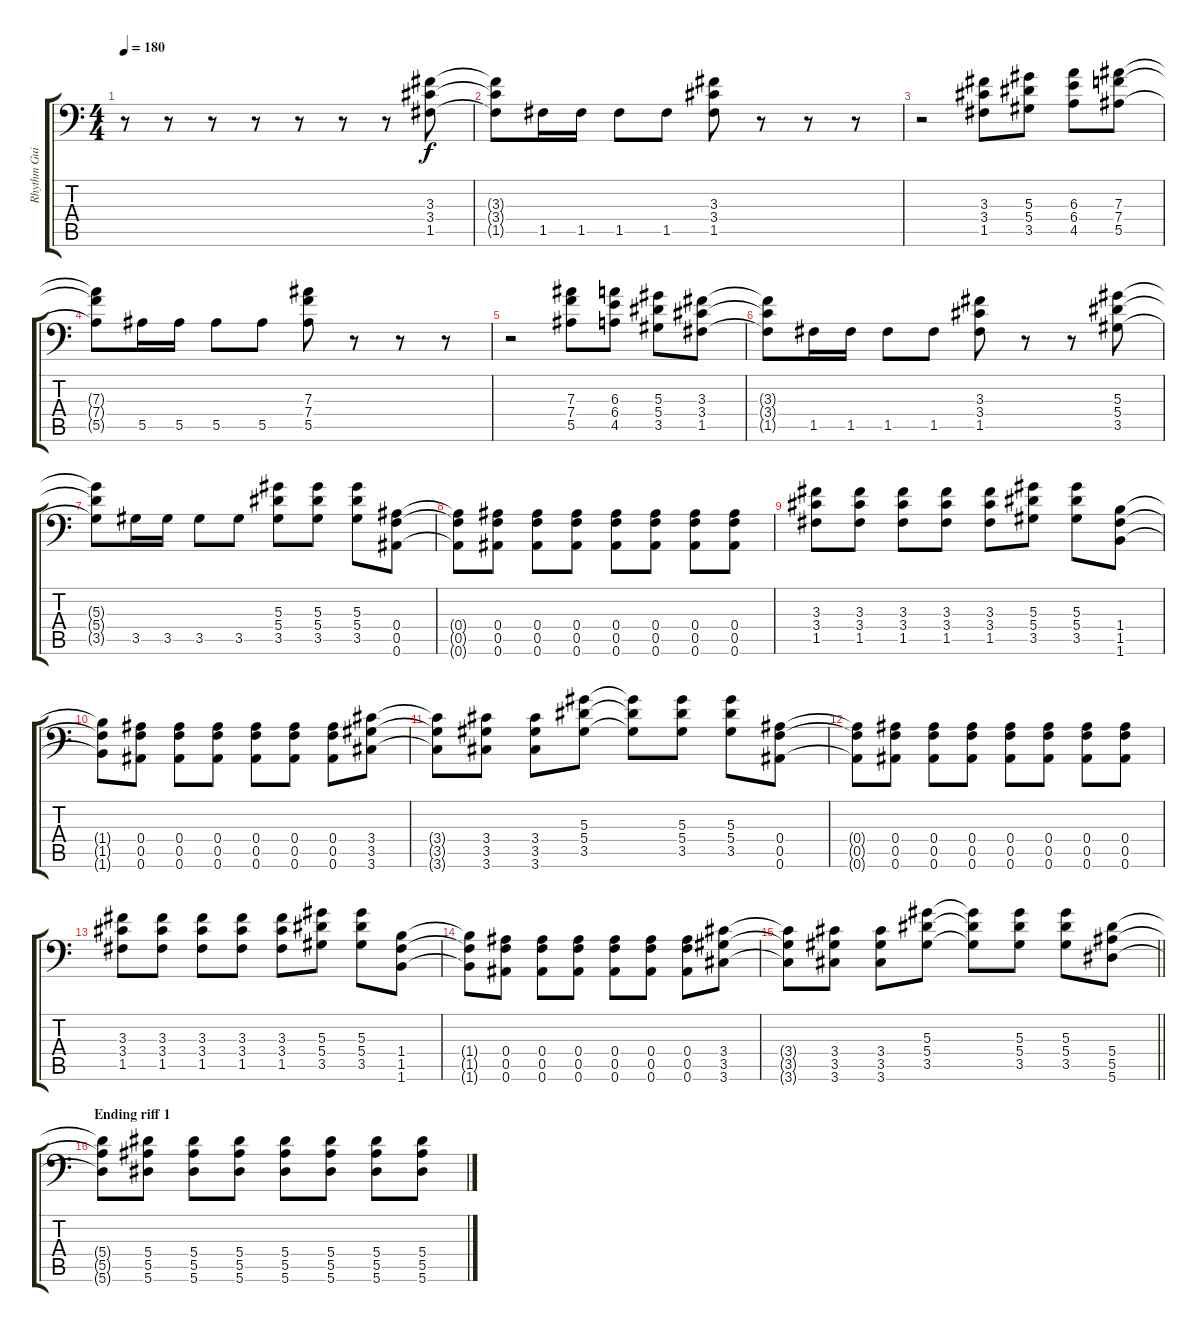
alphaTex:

\track ("Rhythm Guitar 2" "Rhythm Gui") {instrument distortionguitar}
\staff {score tabs}
\tuning (C4 G3 Eb3 Bb2 F2 Bb1) {hide}
\ts (4 4)
\tempo 180
\clef f4
\ks c
r.8{dy f} r.8 r.8 r.8 r.8 r.8 r.8 (3.3 3.4 1.5).8 |
(3.3{t} 3.4{t} 1.5{t}).8 1.5.16 1.5.16 1.5.8 1.5.8 (3.3 3.4 1.5).8 r.8 r.8 r.8 |
r.2 (3.3 3.4 1.5).8 (5.3 5.4 3.5).8 (6.3 6.4 4.5).8 (7.3 7.4 5.5).8 |
(7.3{t} 7.4{t} 5.5{t}).8 5.5.16 5.5.16 5.5.8 5.5.8 (7.3 7.4 5.5).8 r.8 r.8 r.8 |
r.2 (7.3 7.4 5.5).8 (6.3 6.4 4.5).8 (5.3 5.4 3.5).8 (3.3 3.4 1.5).8 |
(3.3{t} 3.4{t} 1.5{t}).8 1.5.16 1.5.16 1.5.8 1.5.8 (3.3 3.4 1.5).8 r.8 r.8 (5.3 5.4 3.5).8 |
(5.3{t} 5.4{t} 3.5{t}).8 3.5.16 3.5.16 3.5.8 3.5.8 (5.3 5.4 3.5).8 (5.3 5.4 3.5).8 (5.3 5.4 3.5).8 (0.4 0.5 0.6).8 |
(0.4{t} 0.5{t} 0.6{t}).8 (0.4 0.5 0.6).8 (0.4 0.5 0.6).8 (0.4 0.5 0.6).8 (0.4 0.5 0.6).8 (0.4 0.5 0.6).8 (0.4 0.5 0.6).8 (0.4 0.5 0.6).8 |
(3.3 3.4 1.5).8 (3.3 3.4 1.5).8 (3.3 3.4 1.5).8 (3.3 3.4 1.5).8 (3.3 3.4 1.5).8 (5.3 5.4 3.5).8 (5.3 5.4 3.5).8 (1.4 1.5 1.6).8 |
(1.4{t} 1.5{t} 1.6{t}).8 (0.4 0.5 0.6).8 (0.4 0.5 0.6).8 (0.4 0.5 0.6).8 (0.4 0.5 0.6).8 (0.4 0.5 0.6).8 (0.4 0.5 0.6).8 (3.4 3.5 3.6).8 |
(3.4{t} 3.5{t} 3.6{t}).8 (3.4 3.5 3.6).8 (3.4 3.5 3.6).8 (5.3 5.4 3.5).8 (5.3{t} 5.4{t} 3.5{t}).8 (5.3 5.4 3.5).8 (5.3 5.4 3.5).8 (0.4 0.5 0.6).8 |
(0.4{t} 0.5{t} 0.6{t}).8 (0.4 0.5 0.6).8 (0.4 0.5 0.6).8 (0.4 0.5 0.6).8 (0.4 0.5 0.6).8 (0.4 0.5 0.6).8 (0.4 0.5 0.6).8 (0.4 0.5 0.6).8 |
(3.3 3.4 1.5).8 (3.3 3.4 1.5).8 (3.3 3.4 1.5).8 (3.3 3.4 1.5).8 (3.3 3.4 1.5).8 (5.3 5.4 3.5).8 (5.3 5.4 3.5).8 (1.4 1.5 1.6).8 |
(1.4{t} 1.5{t} 1.6{t}).8 (0.4 0.5 0.6).8 (0.4 0.5 0.6).8 (0.4 0.5 0.6).8 (0.4 0.5 0.6).8 (0.4 0.5 0.6).8 (0.4 0.5 0.6).8 (3.4 3.5 3.6).8 |
\barLineRight lightlight
(3.4{t} 3.5{t} 3.6{t}).8 (3.4 3.5 3.6).8 (3.4 3.5 3.6).8 (5.3 5.4 3.5).8 (5.3{t} 5.4{t} 3.5{t}).8 (5.3 5.4 3.5).8 (5.3 5.4 3.5).8 (5.4 5.5 5.6).8 |
\section ("" "Ending riff 1")
(5.4{t} 5.5{t} 5.6{t}).8 (5.4 5.5 5.6).8 (5.4 5.5 5.6).8 (5.4 5.5 5.6).8 (5.4 5.5 5.6).8 (5.4 5.5 5.6).8 (5.4 5.5 5.6).8 (5.4 5.5 5.6).8
